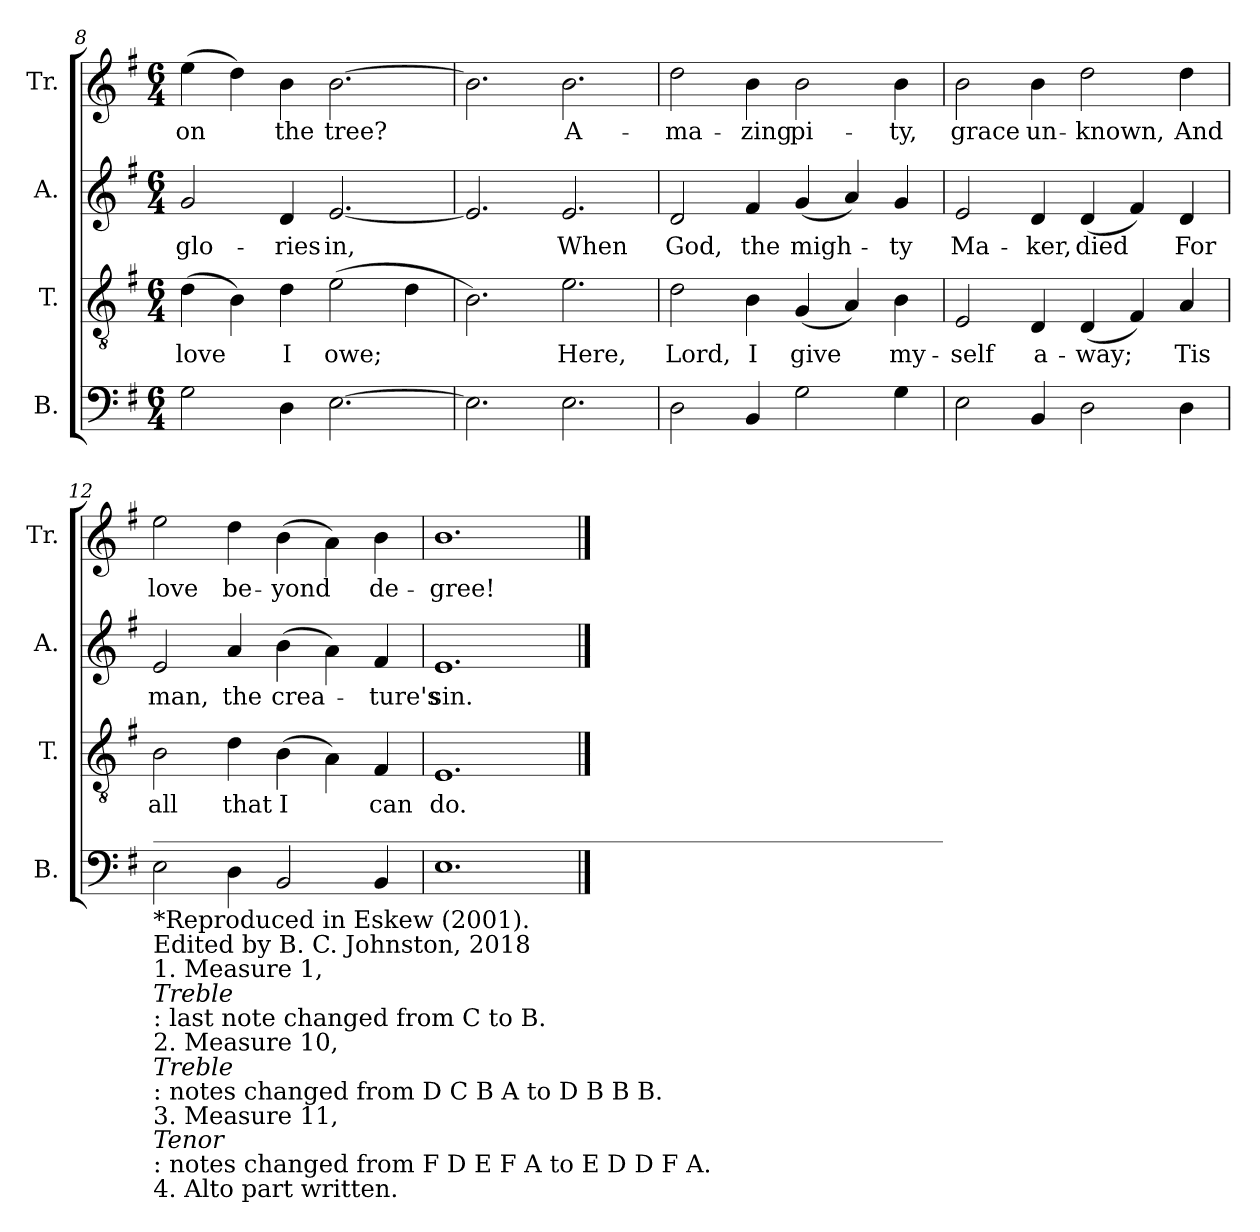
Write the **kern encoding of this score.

**kern	**kern	**text	**kern	**text	**kern	**text
*part4	*part3	*part3	*part2	*part2	*part1	*part1
*staff4	*staff3	*staff3	*staff2	*staff2	*staff1	*staff1
*I"B.	*I"T.	*	*I"A.	*	*I"Tr.	*
*I'B.	*I'T.	*	*I'A.	*	*I'Tr.	*
*clefF4	*clefGv2	*	*clefG2	*	*clefG2	*
*k[f#]	*k[f#]	*	*k[f#]	*	*k[f#]	*
*M6/4	*M6/4	*	*M6/4	*	*M6/4	*
=8	=8	=8	=8	=8	=8	=8
!	!	!LO:LY:b	!	!LO:LY:b	!	!LO:LY:b
2G\	(4d\	love	2g/	glo-	(4ee\	-on
.	4B\)	.	.	.	4dd\)	.
!	!	!LO:LY:b	!	!LO:LY:b	!	!LO:LY:b
4D\	4d\	I	4d/	-ries	4b\	the
!	!	!LO:LY:b	!	!LO:LY:b	!	!LO:LY:b
[2.E\	(2e\	owe;	[2.e/	in,	[2.b\	tree?
.	4d\	.	.	.	.	.
=9	=9	=9	=9	=9	=9	=9
2.E\]	2.B\)	.	2.e/]	.	2.b\]	.
!	!	!LO:LY:b	!	!LO:LY:b	!	!LO:LY:b
2.E\	2.e\	Here,	2.e/	When	2.b\	A-
=10	=10	=10	=10	=10	=10	=10
!	!	!LO:LY:b	!	!LO:LY:b	!	!LO:LY:b
2D\	2d\	Lord,	2d/	God,	2dd\	-ma-
!	!	!LO:LY:b	!	!LO:LY:b	!	!LO:LY:b
4BB/	4B\	I	4f#/	the	4b\	-zing
!	!	!LO:LY:b	!	!LO:LY:b	!	!LO:LY:b
2G\	(4G/	give	(4g/	migh-	2b\	pi-
.	4A/)	.	4a/)	.	.	.
!	!	!LO:LY:b	!	!LO:LY:b	!	!LO:LY:b
4G\	4B\	my-	4g/	-ty	4b\	-ty,
=11	=11	=11	=11	=11	=11	=11
!	!	!LO:LY:b	!	!LO:LY:b	!	!LO:LY:b
2E\	2E/	-self	2e/	Ma-	2b\	grace
!	!	!LO:LY:b	!	!LO:LY:b	!	!LO:LY:b
4BB/	4D/	a-	4d/	-ker,	4b\	un-
!	!	!LO:LY:b	!	!LO:LY:b	!	!LO:LY:b
2D\	(4D/	-way;	(4d/	died	2dd\	-known,
.	4F#/)	.	4f#/)	.	.	.
!	!	!LO:LY:b	!	!LO:LY:b	!	!LO:LY:b
4D\	4A/	Tis	4d/	For	4dd\	And
=12	=12	=12	=12	=12	=12	=12
!LO:TX:a:t=_________________________________________________________________	!	!	!	!	!	!
!LO:TX:b:t=*Reproduced in Eskew (2001).	!	!	!	!	!	!
!LO:TX:b:t=Edited by B. C. Johnston, 2018	!	!	!	!	!	!
!LO:TX:b:t=1. Measure 1,	!	!	!	!	!	!
!LO:TX:b:i:t=Treble	!	!	!	!	!	!
!LO:TX:b:t=&colon; last note changed from C to B.	!	!	!	!	!	!
!LO:TX:b:t=2. Measure 10,	!	!	!	!	!	!
!LO:TX:b:i:t=Treble	!	!	!	!	!	!
!LO:TX:b:t=&colon; notes changed from D C B A to D B B B.	!	!	!	!	!	!
!LO:TX:b:t=3. Measure 11,	!	!	!	!	!	!
!LO:TX:b:i:t=Tenor	!	!	!	!	!	!
!LO:TX:b:t=&colon; notes changed from F D E F A to E D D F A.	!	!	!	!	!	!
!LO:TX:b:t=4. Alto part written.	!	!	!	!	!	!
!	!	!LO:LY:b	!	!LO:LY:b	!	!LO:LY:b
2E\	2B\	all	2e/	man,	2ee\	love
!	!	!LO:LY:b	!	!LO:LY:b	!	!LO:LY:b
4D\	4d\	that	4a/	the	4dd\	be-
!	!	!LO:LY:b	!	!LO:LY:b	!	!LO:LY:b
2BB/	(4B\	I	(4b\	crea-	(4b\	-yond
.	4A\)	.	4a\)	.	4a\)	.
!	!	!LO:LY:b	!	!LO:LY:b	!	!LO:LY:b
4BB/	4F#/	can	4f#/	-ture's	4b\	de-
=13	=13	=13	=13	=13	=13	=13
!	!	!LO:LY:b	!	!LO:LY:b	!	!LO:LY:b
1.E	1.E	do.	1.e	sin.	1.b	-gree!
==	==	==	==	==	==	==
*-	*-	*-	*-	*-	*-	*-
